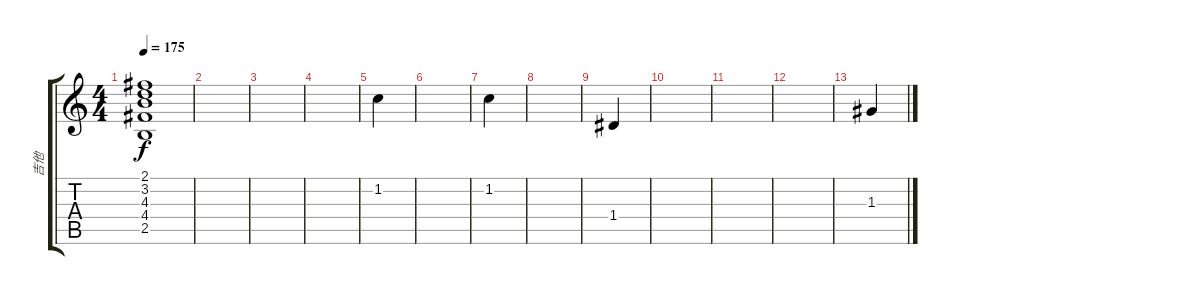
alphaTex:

\track ("吉他" "吉他") {instrument electricguitarjazz}
\staff {score tabs}
\tuning (E4 B3 G3 D3 A2 E2) {hide}
\ts (4 4)
\tempo 175
\clef g2
\ks c
(2.1 3.2 4.3 4.4 2.5).1{dy f} |
|
|
|
1.2.4 |
|
1.2.4 |
|
1.4.4 |
|
|
|
1.3.4
